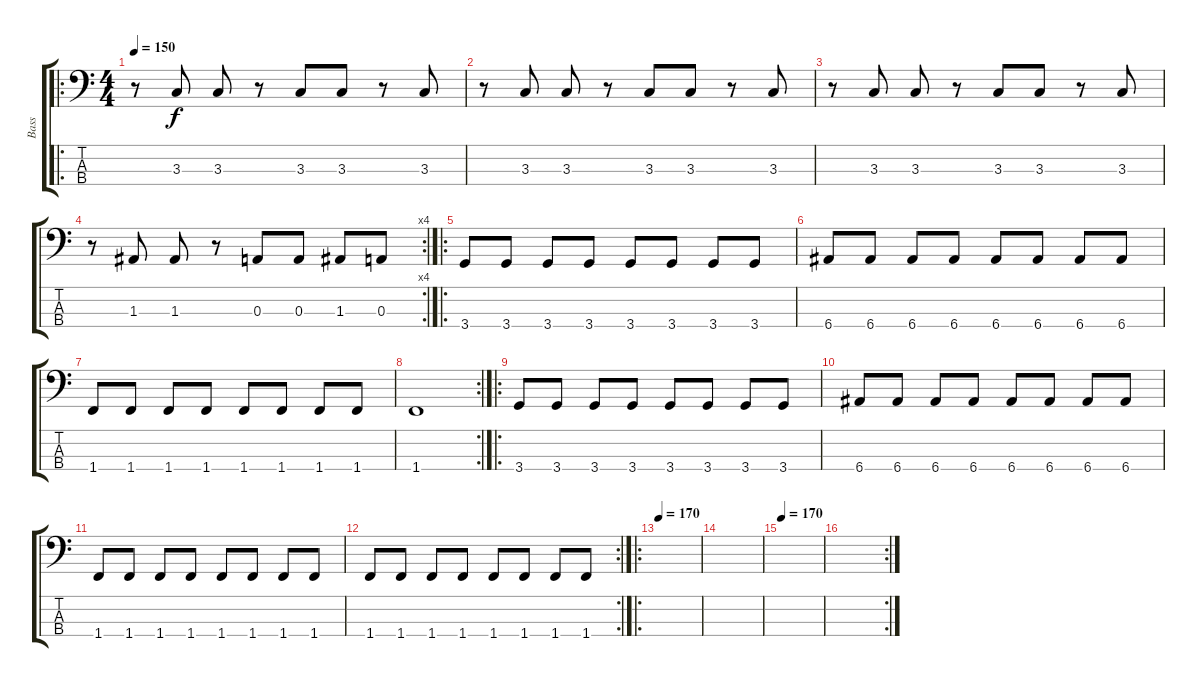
\track ("Bass" "Bass") {instrument electricbassfinger}
\staff {score tabs}
\tuning (G2 D2 A1 E1) {hide}
\ro
\ts (4 4)
\tempo 150
\clef f4
\ks c
r.8{dy f} 3.3.8 3.3.8 r.8 3.3.8 3.3.8 r.8 3.3.8 |
r.8 3.3.8 3.3.8 r.8 3.3.8 3.3.8 r.8 3.3.8 |
r.8 3.3.8 3.3.8 r.8 3.3.8 3.3.8 r.8 3.3.8 |
\rc 4
r.8 1.3.8 1.3.8 r.8 0.3.8 0.3.8 1.3.8 0.3.8 |
\ro
3.4.8 3.4.8 3.4.8 3.4.8 3.4.8 3.4.8 3.4.8 3.4.8 |
6.4.8 6.4.8 6.4.8 6.4.8 6.4.8 6.4.8 6.4.8 6.4.8 |
1.4.8 1.4.8 1.4.8 1.4.8 1.4.8 1.4.8 1.4.8 1.4.8 |
\rc 2
1.4.1 |
\ro
3.4.8 3.4.8 3.4.8 3.4.8 3.4.8 3.4.8 3.4.8 3.4.8 |
6.4.8 6.4.8 6.4.8 6.4.8 6.4.8 6.4.8 6.4.8 6.4.8 |
1.4.8 1.4.8 1.4.8 1.4.8 1.4.8 1.4.8 1.4.8 1.4.8 |
\rc 2
1.4.8 1.4.8 1.4.8 1.4.8 1.4.8 1.4.8 1.4.8 1.4.8 |
\ro
\tempo 170
|
|
\tempo 170
|
\rc 2
